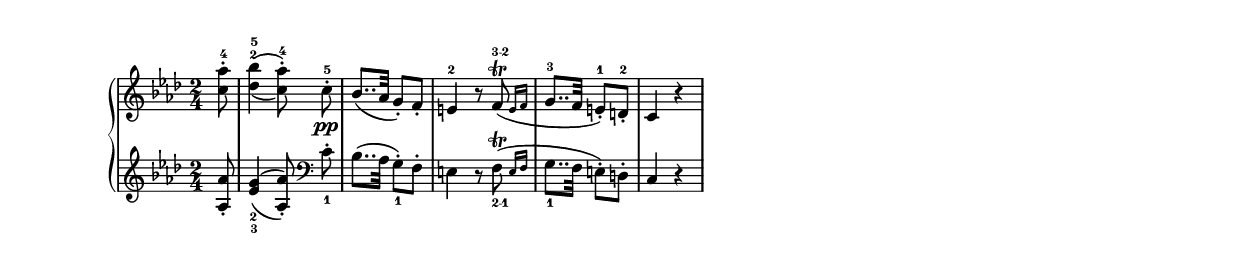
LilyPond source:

% Do not edit this file; it is automatically
% generated from Documentation/snippets/new
% This file is in the public domain.
%% Note: this file works from version 2.13.36
\version "2.13.46"
\include "english.ly"
#(set-global-staff-size 15)
\paper {
  ragged-right = ##t
  line-width = 17\cm
  indent = 0\cm
}


\header {
  lsrtags = "headwords"
  texidoc = ""
  doctitle = "headword"
} % begin verbatim


\layout {
  \context {
    \Score
    \override PaperColumn #'keep-inside-line = ##t
    \override NonMusicalPaperColumn #'keep-inside-line = ##t
  }
}

% NR 1.7 Editorial annotations

% Beethoven, Op. 31, No. 3
% Piano sonata 18, Movt II, Scherzo
% Measures 9 - 14

\new PianoStaff <<

  % RH Staff
  \new Staff {
    \clef treble
    \key af \major
    \time 2/4
    \set Staff.fingeringOrientations = #'(up)
    \set Score.currentBarNumber = #9
    \partial 8
    <af''-4 c''>8 \staccato
    |
    \set doubleSlurs = ##t
    <bf''-5 df''-2>4 (
    <af''-4 c''>8 \staccato )
    \noBeam
    c''8-5 \staccato \pp
    |
    \set doubleSlurs = ##f
    bf'8.. (
    af'32
    g'8 ) \staccato
    f'8 \staccato
    |
    e'4-2
    r8
    \once \override Script #'script-priority = #-100
    \afterGrace
    f'8 ( \trill ^ \markup { \finger "3-2" }
    { e'16 [ f'16 ] }
    |
    g'8..-3
    f'32
    e'8-1 ) \staccato
    d'8-2 \staccato
    |
    c'4
    r4
  }

  % LH Staff
  \new Staff {
    \key af \major
    \clef treble
    \override Fingering #'direction = #down
    \set Staff.fingeringOrientations = #'(down)
    \partial 8
    <af' af>8 \staccato
    \set doubleSlurs = ##t
    <g'-2 ef'-3>4 (
    <af' af>8 ) \staccato
    \noBeam
    \clef bass
    c'8-1 \staccato
    |
    \set doubleSlurs = ##f
    bf8.. (
    af32
    g8-1 ) \staccato
    f8 \staccato
    |
    e4
    r8
    \afterGrace
    f8 ( \trill _ \markup { \finger "2-1" }
    { e16 [ f16 ] }
    |
    g8..-1
    f32
    e8 ) \staccato
    d8 \staccato
    |
    c4
    r4
  }

>>
